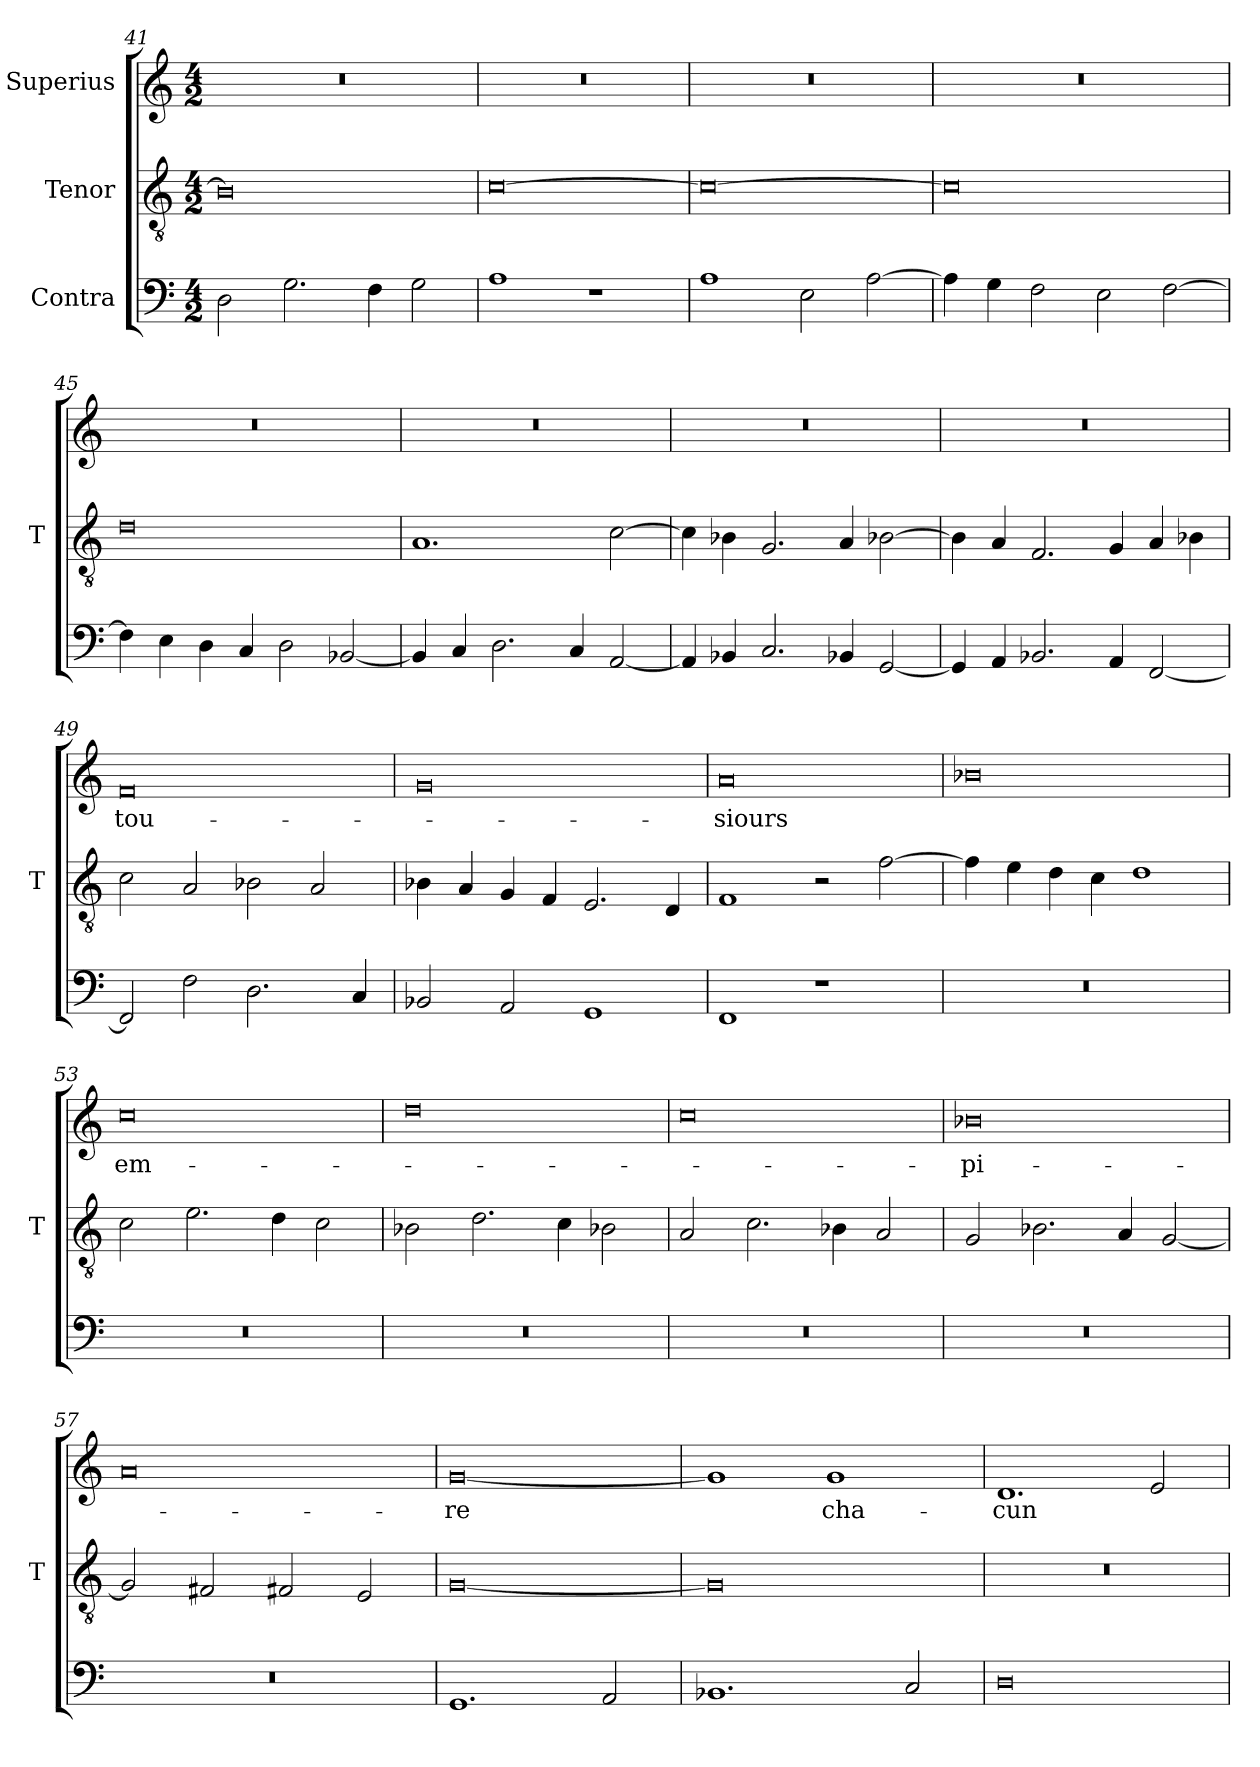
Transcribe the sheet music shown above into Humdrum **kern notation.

**kern	**kern	**kern	**text
*part3	*part2	*part1	*part1
*staff3	*staff2	*staff1	*staff1
*I"Contra	*I"Tenor	*I"Superius	*
*	*I'T	*	*
*clefF4	*clefGv2	*clefG2	*
*M4/2	*M4/2	*M4/2	*
=41	=41	=41	=41
2D	0B-]	0r	.
2.G	.	.	.
4F	.	.	.
2G	.	.	.
=42	=42	=42	=42
1A	[0c	0r	.
1r	.	.	.
=43	=43	=43	=43
1A	0c_	0r	.
2E	.	.	.
[2A	.	.	.
=44	=44	=44	=44
4A]	0c]	0r	.
4G	.	.	.
2F	.	.	.
2E	.	.	.
[2F	.	.	.
=45	=45	=45	=45
4F]	0d	0r	.
4E	.	.	.
4D	.	.	.
4C	.	.	.
2D	.	.	.
[2BB-X	.	.	.
=46	=46	=46	=46
4BB-]	1.A	0r	.
4C	.	.	.
2.D	.	.	.
4C	.	.	.
[2AA	[2c	.	.
=47	=47	=47	=47
4AA]	4c]	0r	.
4BB-X	4B-X	.	.
2.C	2.G	.	.
4BB-X	4A	.	.
[2GG	[2B-X	.	.
=48	=48	=48	=48
4GG]	4B-]	0r	.
4AA	4A	.	.
2.BB-X	2.F	.	.
4AA	4G	.	.
[2FF	4A	.	.
.	4B-X	.	.
=49	=49	=49	=49
2FF]	2c	0f	tou-
2F	2A	.	.
2.D	2B-X	.	.
.	2A	.	.
4C	.	.	.
=50	=50	=50	=50
2BB-X	4B-X	0g	.
.	4A	.	.
2AA	4G	.	.
.	4F	.	.
1GG	2.E	.	.
.	4D	.	.
=51	=51	=51	=51
1FF	1F	0a	-siours
1r	2r	.	.
.	[2f	.	.
=52	=52	=52	=52
0r	4f]	0b-X	.
.	4e	.	.
.	4d	.	.
.	4c	.	.
.	1d	.	.
=53	=53	=53	=53
0r	2c	0cc	em-
.	2.e	.	.
.	4d	.	.
.	2c	.	.
=54	=54	=54	=54
0r	2B-X	0dd	.
.	2.d	.	.
.	4c	.	.
.	2B-X	.	.
=55	=55	=55	=55
0r	2A	0cc	.
.	2.c	.	.
.	4B-X	.	.
.	2A	.	.
=56	=56	=56	=56
0r	2G	0b-X	-pi-
.	2.B-X	.	.
.	4A	.	.
.	[2G	.	.
=57	=57	=57	=57
0r	2G]	0a	.
.	2F#X	.	.
.	2F#X	.	.
.	2E	.	.
=58	=58	=58	=58
1.GG	[0G	[0g	-re
2AA	.	.	.
=59	=59	=59	=59
1.BB-X	0G]	1g]	.
.	.	1g	cha-
2C	.	.	.
=60	=60	=60	=60
0D	0r	1.d	-cun
.	.	2e	.
=	=	=	=
*-	*-	*-	*-
